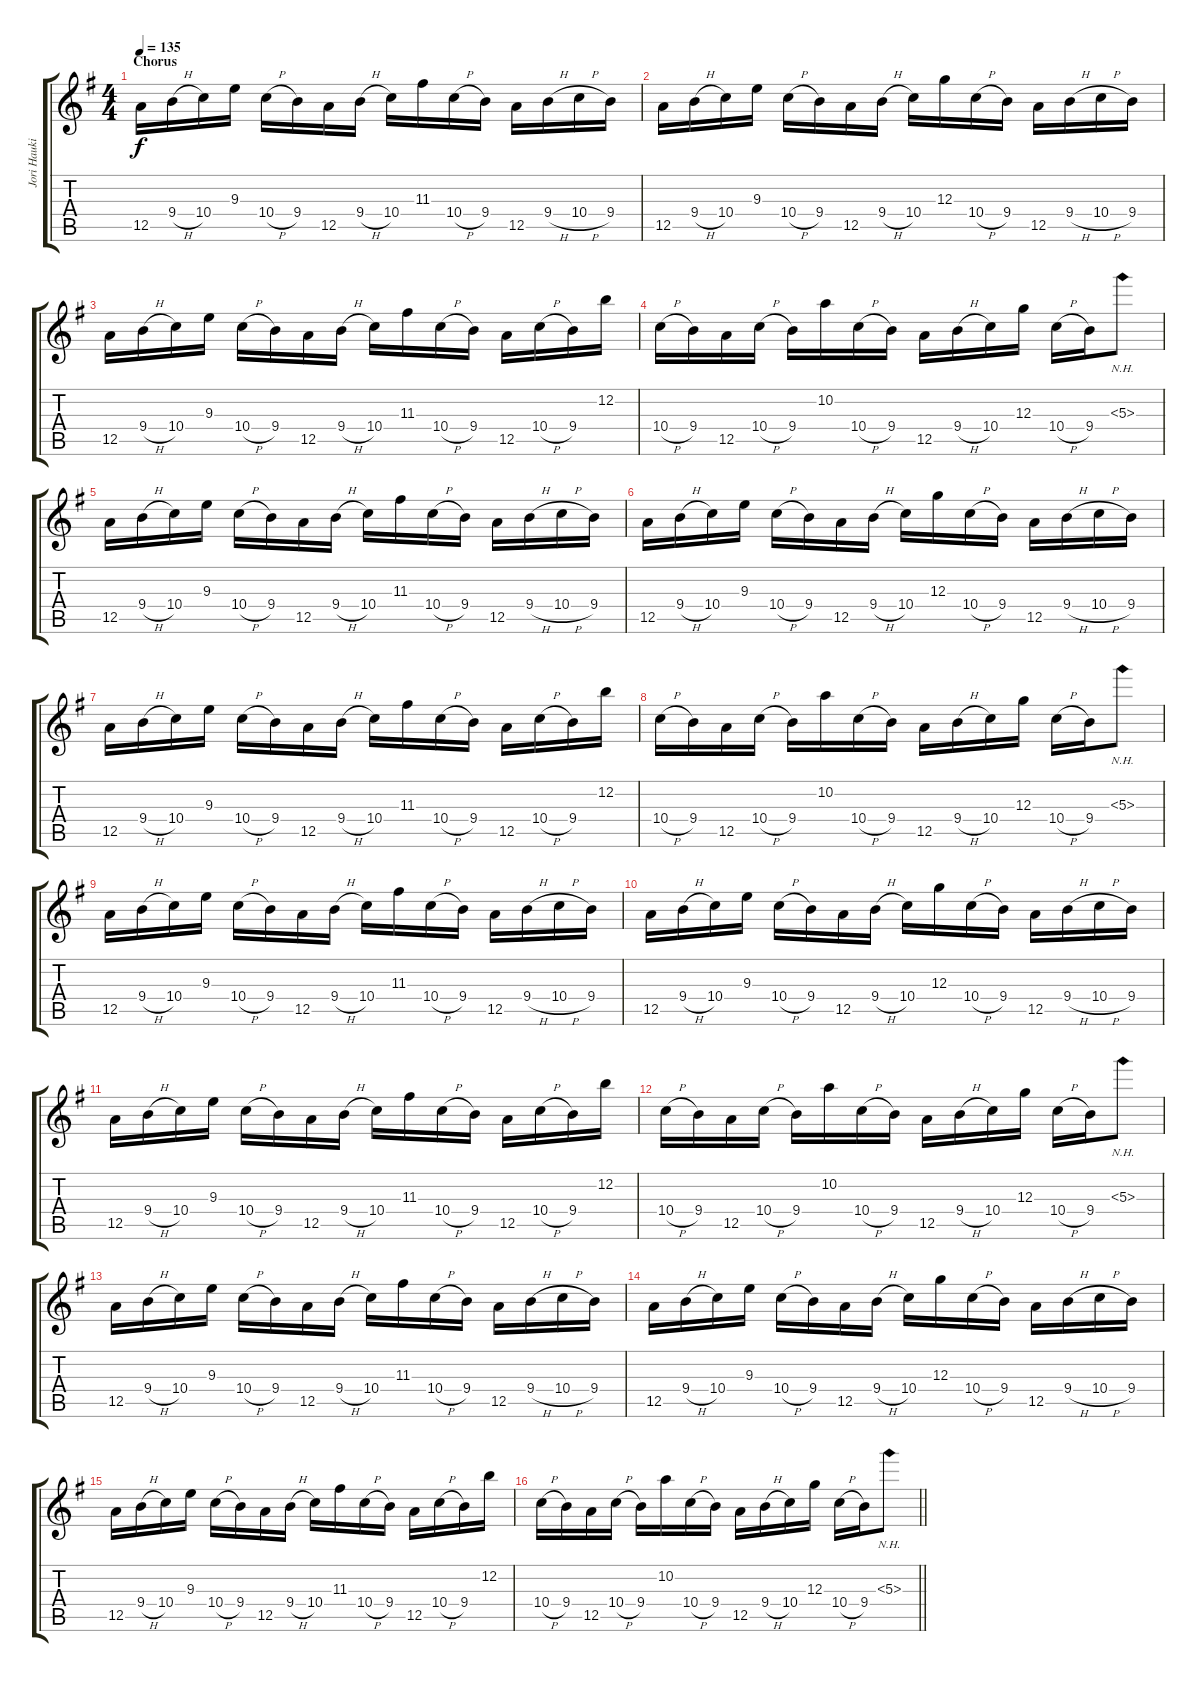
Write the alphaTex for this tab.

\track ("Jori Haukio (lead guitar)" "Jori Hauki") {instrument overdrivenguitar}
\staff {score tabs}
\tuning (E4 B3 G3 D3 A2 E2) {hide}
\ts (4 4)
\section ("" "Chorus")
\tempo 135
\clef g2
\ks eminor
12.5.16{dy f} 9.4{h}.16 10.4.16 9.3.16 10.4{h}.16 9.4.16 12.5.16 9.4{h}.16 10.4.16 11.3.16 10.4{h}.16 9.4.16 12.5.16 9.4{h}.16 10.4{h}.16 9.4.16 |
12.5.16 9.4{h}.16 10.4.16 9.3.16 10.4{h}.16 9.4.16 12.5.16 9.4{h}.16 10.4.16 12.3.16 10.4{h}.16 9.4.16 12.5.16 9.4{h}.16 10.4{h}.16 9.4.16 |
12.5.16 9.4{h}.16 10.4.16 9.3.16 10.4{h}.16 9.4.16 12.5.16 9.4{h}.16 10.4.16 11.3.16 10.4{h}.16 9.4.16 12.5.16 10.4{h}.16 9.4.16 12.2.16 |
10.4{h}.16 9.4.16 12.5.16 10.4{h}.16 9.4.16 10.2.16 10.4{h}.16 9.4.16 12.5.16 9.4{h}.16 10.4.16 12.3.16 10.4{h}.16 9.4.16 5.3{nh}.8 |
12.5.16 9.4{h}.16 10.4.16 9.3.16 10.4{h}.16 9.4.16 12.5.16 9.4{h}.16 10.4.16 11.3.16 10.4{h}.16 9.4.16 12.5.16 9.4{h}.16 10.4{h}.16 9.4.16 |
12.5.16 9.4{h}.16 10.4.16 9.3.16 10.4{h}.16 9.4.16 12.5.16 9.4{h}.16 10.4.16 12.3.16 10.4{h}.16 9.4.16 12.5.16 9.4{h}.16 10.4{h}.16 9.4.16 |
12.5.16 9.4{h}.16 10.4.16 9.3.16 10.4{h}.16 9.4.16 12.5.16 9.4{h}.16 10.4.16 11.3.16 10.4{h}.16 9.4.16 12.5.16 10.4{h}.16 9.4.16 12.2.16 |
10.4{h}.16 9.4.16 12.5.16 10.4{h}.16 9.4.16 10.2.16 10.4{h}.16 9.4.16 12.5.16 9.4{h}.16 10.4.16 12.3.16 10.4{h}.16 9.4.16 5.3{nh}.8 |
12.5.16 9.4{h}.16 10.4.16 9.3.16 10.4{h}.16 9.4.16 12.5.16 9.4{h}.16 10.4.16 11.3.16 10.4{h}.16 9.4.16 12.5.16 9.4{h}.16 10.4{h}.16 9.4.16 |
12.5.16 9.4{h}.16 10.4.16 9.3.16 10.4{h}.16 9.4.16 12.5.16 9.4{h}.16 10.4.16 12.3.16 10.4{h}.16 9.4.16 12.5.16 9.4{h}.16 10.4{h}.16 9.4.16 |
12.5.16 9.4{h}.16 10.4.16 9.3.16 10.4{h}.16 9.4.16 12.5.16 9.4{h}.16 10.4.16 11.3.16 10.4{h}.16 9.4.16 12.5.16 10.4{h}.16 9.4.16 12.2.16 |
10.4{h}.16 9.4.16 12.5.16 10.4{h}.16 9.4.16 10.2.16 10.4{h}.16 9.4.16 12.5.16 9.4{h}.16 10.4.16 12.3.16 10.4{h}.16 9.4.16 5.3{nh}.8 |
12.5.16 9.4{h}.16 10.4.16 9.3.16 10.4{h}.16 9.4.16 12.5.16 9.4{h}.16 10.4.16 11.3.16 10.4{h}.16 9.4.16 12.5.16 9.4{h}.16 10.4{h}.16 9.4.16 |
12.5.16 9.4{h}.16 10.4.16 9.3.16 10.4{h}.16 9.4.16 12.5.16 9.4{h}.16 10.4.16 12.3.16 10.4{h}.16 9.4.16 12.5.16 9.4{h}.16 10.4{h}.16 9.4.16 |
12.5.16 9.4{h}.16 10.4.16 9.3.16 10.4{h}.16 9.4.16 12.5.16 9.4{h}.16 10.4.16 11.3.16 10.4{h}.16 9.4.16 12.5.16 10.4{h}.16 9.4.16 12.2.16 |
\barLineRight lightlight
10.4{h}.16 9.4.16 12.5.16 10.4{h}.16 9.4.16 10.2.16 10.4{h}.16 9.4.16 12.5.16 9.4{h}.16 10.4.16 12.3.16 10.4{h}.16 9.4.16 5.3{nh}.8
